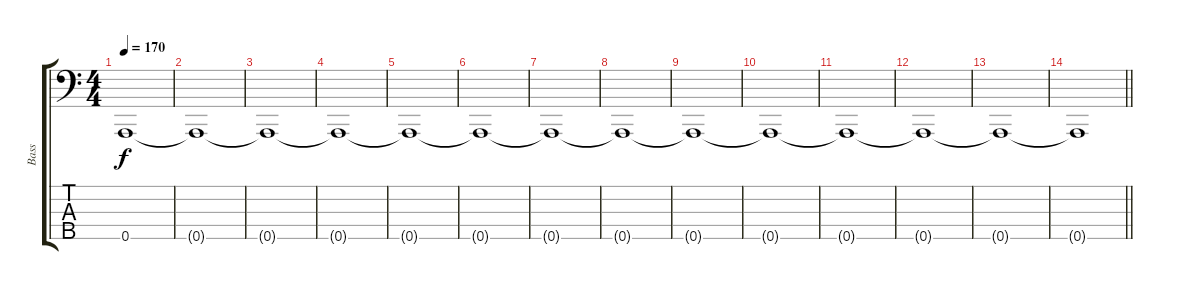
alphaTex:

\track ("Bass" "Bass") {instrument electricbasspick}
\staff {score tabs}
\tuning (G2 D2 A1 E1 A0) {hide}
\ts (4 4)
\tempo 170
\clef f4
\ks c
0.5{t}.1{dy f} |
0.5{t}.1 |
0.5{t}.1 |
0.5{t}.1 |
0.5{t}.1 |
0.5{t}.1 |
0.5{t}.1 |
0.5{t}.1 |
0.5{t}.1 |
0.5{t}.1 |
0.5{t}.1 |
0.5{t}.1 |
0.5{t}.1 |
\barLineRight lightlight
0.5{t}.1
